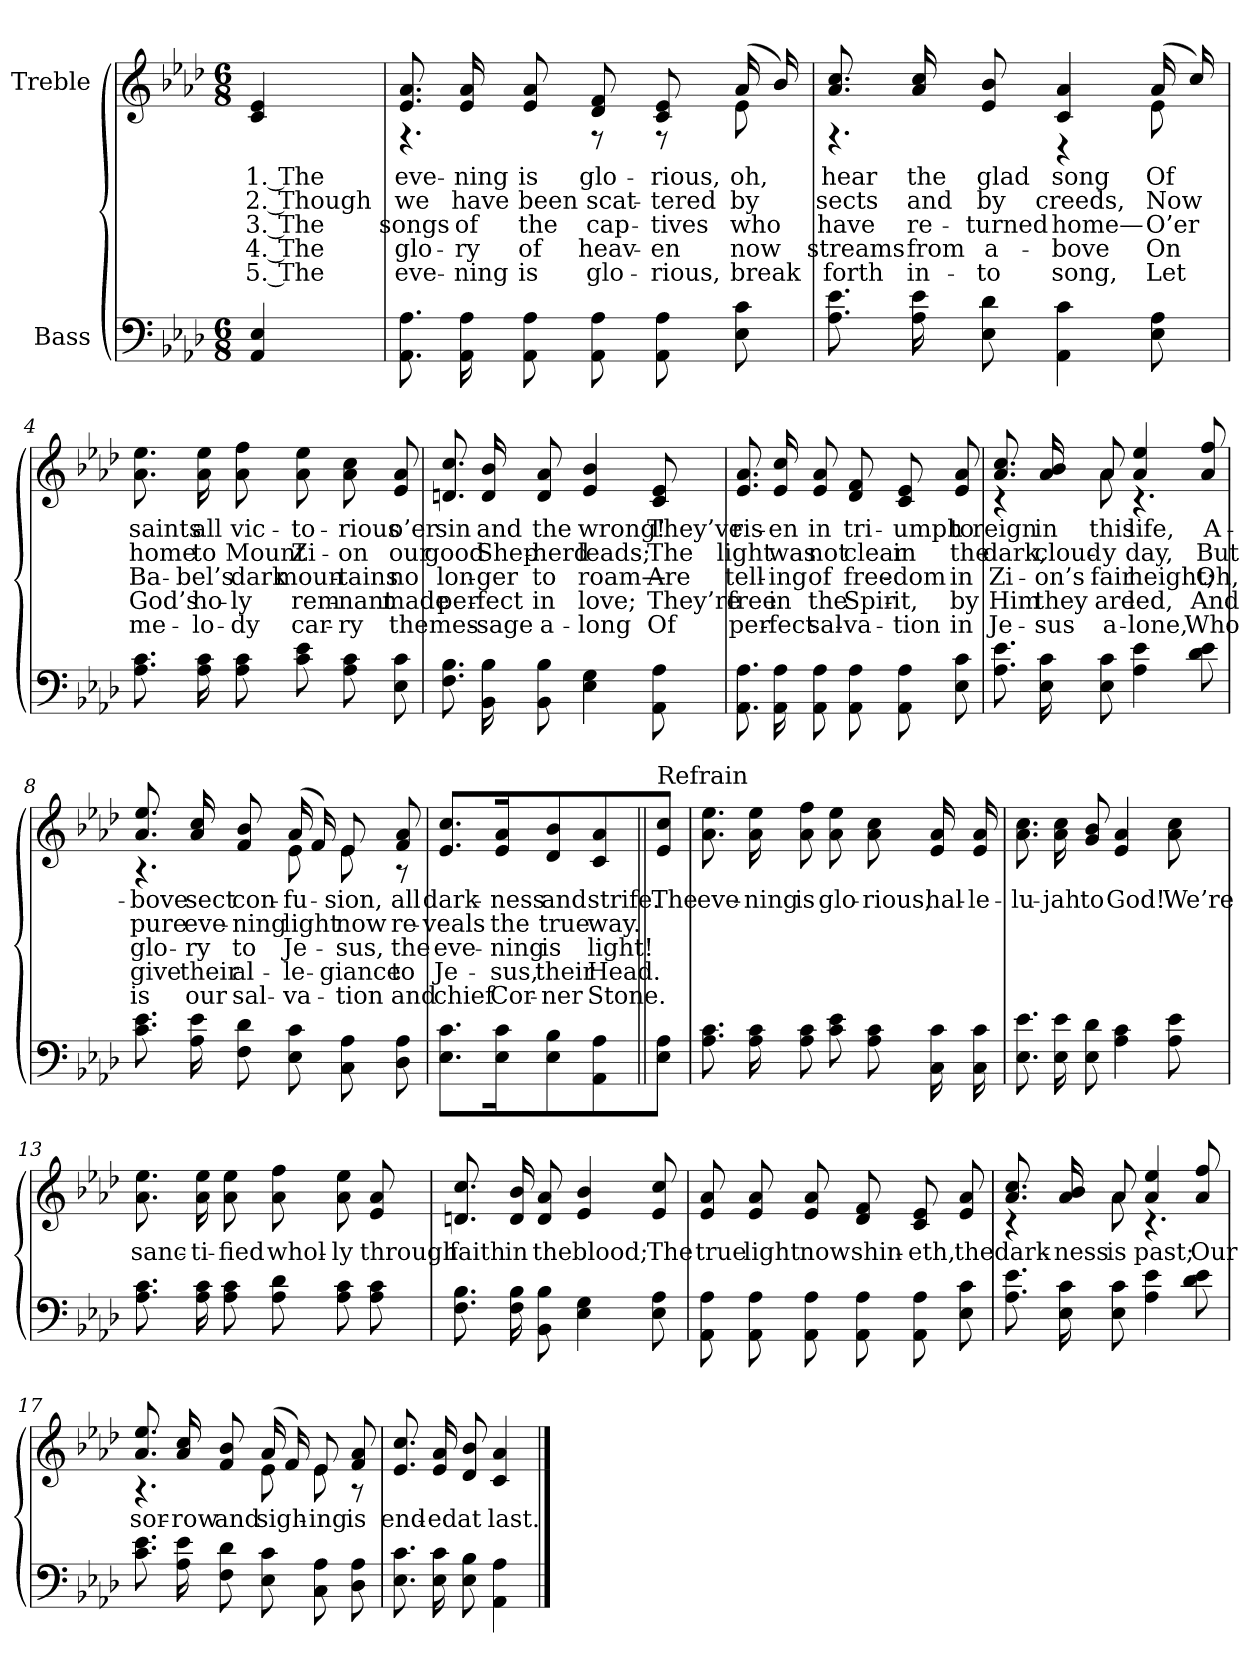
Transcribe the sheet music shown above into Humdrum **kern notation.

**kern	**kern	**text	**text	**text	**text	**text
*part2	*part1	*part1	*part1	*part1	*part1	*part1
*staff2	*staff1	*staff1	*staff1	*staff1	*staff1	*staff1
*I"Bass	*I"Treble	*	*	*	*	*
*clefF4	*clefG2	*	*	*	*	*
*k[b-e-a-d-]	*k[b-e-a-d-]	*	*	*	*	*
*A-:	*A-:	*	*	*	*	*
*M6/8	*M6/8	*	*	*	*	*
*MM68	*MM68	*	*	*	*	*
=1	=1	=1	=1	=1	=1	=1
8AA- 8E-J	8c 8e-J	-1. The	-2. Though	-3. The	-4. The	-5. The
=2	=2	=2	=2	=2	=2	=2
*	*^	*	*	*	*	*
8.AA- 8.A-L	8.e- 8.a-L	4.r	-eve-	-we	-songs	-glo-	-eve-
16AA- 16A-	16e- 16a-	.	-ning	-have	-of	-ry	-ning
8AA- 8A-	8e- 8a-	.	-is	-been	-the	-of	-is
8AA- 8A-L	8d- 8fL	8r	-glo-	-scat-	-cap-	-heav-	-glo-
8AA- 8A-	8c 8e-	8r	-rious,	-tered	-tives	-en	-rious,
8E- 8c	(16a-	8e-	-oh,	-by	-who	-now	-break
.	16b-)	.	.	.	.	.	.
=3	=3	=3	=3	=3	=3	=3	=3
8.A- 8.e-L	8.a- 8.ccL	4.r	-hear	-sects	-have	-streams	-forth
16A- 16e-	16a- 16cc	.	-the	-and	-re-	-from	-in-
8E- 8d-	8e- 8b-	.	-glad	-by	-turned	-a-	-to
4AA- 4c	4c 4a-	4r	-song	-creeds,	-home—	-bove	-song,
8E- 8A-	(16a-	8e-	-Of	-Now	-O’er	-On	-Let
.	16cc)	.	.	.	.	.	.
*	*v	*v	*	*	*	*	*
=4	=4	=4	=4	=4	=4	=4
8.A- 8.cL	8.a- 8.ee-L	-saints	-home	-Ba-	-God’s	-me-
16A- 16c	16a- 16ee-	-all	-to	-bel’s	-ho-	-lo-
8A- 8c	8a- 8ff	-vic-	-Mount	-dark	-ly	-dy
8c 8e-L	8a- 8ee-L	-to-	-Zi-	-moun-	-rem-	-car-
8A- 8c	8a- 8cc	-rious	-on	-tains	-nant	-ry
8E- 8c	8e- 8a-	-o’er	-our	-no	-made	-the
=5	=5	=5	=5	=5	=5	=5
8.F 8.B-L	8.d 8.ccL	-sin	-good	-lon-	-per-	-mes-
16BB- 16B-	16d 16b-	-and	-Shep-	-ger	-fect	-sage
8BB- 8B-	8d 8a-	-the	-herd	-to	-in	-a-
4E- 4G	4e- 4b-	-wrong!	-leads;	-roam—	-love;	-long
8AA- 8A-	8c 8e-	-They’ve	-The	-Are	-They’re	-Of
=6	=6	=6	=6	=6	=6	=6
8.AA- 8.A-L	8.e- 8.a-L	-ris-	-light	-tell-	-free	-per-
16AA- 16A-	16e- 16cc	-en	-was	-ing	-in	-fect
8AA- 8A-	8e- 8a-	-in	-not	-of	-the	-sal-
8AA- 8A-L	8d- 8fL	-tri-	-clear	-free-	-Spir-	-va-
8AA- 8A-	8c 8e-	-umph	-in	-dom	-it,	-tion
8E- 8c	8e- 8a-	-to	-the	-in	-by	-in
=7	=7	=7	=7	=7	=7	=7
*	*^	*	*	*	*	*
8.A- 8.e-L	8.a- 8.ccL	4r	-reign	-dark,	-Zi-	-Him	-Je-
16E- 16c	16a- 16b-	.	-in	-cloud-	-on’s	-they	-sus
8E- 8c	8a-	8a-	-this	-y	-fair	-are	-a-
4A- 4e-	4a- 4ee-	4.r	-life,	-day,	-height;	-led,	-lone,
8d- 8e-	8a- 8ff	.	-A-	-But	-Oh,	-And	-Who
=8	=8	=8	=8	=8	=8	=8	=8
8.c 8.e-L	8.a- 8.ee-L	4.r	-bove	-pure	-glo-	-give	-is
16A- 16e-	16a- 16cc	.	-sect	-eve-	-ry	-their	-our
8F 8d-	8f 8b-	.	-con-	-ning	-to	-al-	-sal-
8E- 8cL	(16a-LL	8e-L	-fu-	-light	-Je-	-le-	-va-
.	16f)	.	.	.	.	.	.
8C 8A-	8e-	8e-	-sion,	-now	-sus,	-giance	-tion
8D- 8A-	8f 8a-	8r	-all	-re-	-the	-to	-and
*	*v	*v	*	*	*	*	*
=9	=9	=9	=9	=9	=9	=9
8.E- 8.cL	8.e- 8.ccL	-dark-	-veals	-eve-	-Je-	-chief
16E- 16c	16e- 16a-	-ness	-the	-ning	-sus,	-Cor-
8E- 8B-	8d- 8b-	-and	-true	-is	-their	-ner
4AA- 4A-	4c 4a-	-strife.	-way.	-light!	-Head.	-Stone.
=10||	=10||	=10||	=10||	=10||	=10||	=10||
!	!LO:TX:a:t=Refrain	!	!	!	!	!
8E- 8A-J	8e- 8ccJ	-The	.	.	.	.
=11	=11	=11	=11	=11	=11	=11
8.A- 8.cL	8.a- 8.ee-L	-eve-	.	.	.	.
16A- 16c	16a- 16ee-	-ning	.	.	.	.
8A- 8c	8a- 8ff	-is	.	.	.	.
8c 8e-L	8a- 8ee-L	-glo-	.	.	.	.
8A- 8c	8a- 8cc	-rious,	.	.	.	.
16C 16c	16e- 16a-	-hal-	.	.	.	.
16C 16c	16e- 16a-	-le-	.	.	.	.
=12	=12	=12	=12	=12	=12	=12
8.E- 8.e-L	8.a- 8.ccL	-lu-	.	.	.	.
16E- 16e-	16a- 16cc	-jah	.	.	.	.
8E- 8d-	8g 8b-	-to	.	.	.	.
4A- 4c	4e- 4a-	-God!	.	.	.	.
8A- 8e-	8a- 8cc	-We’re	.	.	.	.
=13	=13	=13	=13	=13	=13	=13
8.A- 8.cL	8.a- 8.ee-L	-sanc-	.	.	.	.
16A- 16c	16a- 16ee-	-ti-	.	.	.	.
8A- 8c	8a- 8ee-	-fied	.	.	.	.
8A- 8d-L	8a- 8ffL	-whol-	.	.	.	.
8A- 8c	8a- 8ee-	-ly	.	.	.	.
8A- 8c	8e- 8a-	-through	.	.	.	.
=14	=14	=14	=14	=14	=14	=14
8.F 8.B-L	8.d 8.ccL	-faith	.	.	.	.
16F 16B-	16d 16b-	-in	.	.	.	.
8BB- 8B-	8d 8a-	-the	.	.	.	.
4E- 4G	4e- 4b-	-blood;	.	.	.	.
8E- 8A-	8e- 8cc	-The	.	.	.	.
=15	=15	=15	=15	=15	=15	=15
8AA- 8A-L	8e- 8a-L	-true	.	.	.	.
8AA- 8A-	8e- 8a-	-light	.	.	.	.
8AA- 8A-	8e- 8a-	-now	.	.	.	.
8AA- 8A-L	8d- 8fL	-shin-	.	.	.	.
8AA- 8A-	8c 8e-	-eth,	.	.	.	.
8E- 8c	8e- 8a-	-the	.	.	.	.
=16	=16	=16	=16	=16	=16	=16
*	*^	*	*	*	*	*
8.A- 8.e-L	8.a- 8.ccL	4r	-dark-	.	.	.	.
16E- 16c	16a- 16b-	.	-ness	.	.	.	.
8E- 8c	8a-	8a-	-is	.	.	.	.
4A- 4e-	4a- 4ee-	4.r	-past;	.	.	.	.
8d- 8e-	8a- 8ff	.	-Our	.	.	.	.
=17	=17	=17	=17	=17	=17	=17	=17
8.c 8.e-L	8.a- 8.ee-L	4.r	-sor-	.	.	.	.
16A- 16e-	16a- 16cc	.	-row	.	.	.	.
8F 8d-	8f 8b-	.	-and	.	.	.	.
8E- 8cL	(16a-LL	8e-L	-sigh-	.	.	.	.
.	16f)	.	.	.	.	.	.
8C 8A-	8e-	8e-	-ing	.	.	.	.
8D- 8A-	8f 8a-	8r	-is	.	.	.	.
*	*v	*v	*	*	*	*	*
=18	=18	=18	=18	=18	=18	=18
8.E- 8.cL	8.e- 8.ccL	-end-	.	.	.	.
16E- 16c	16e- 16a-	-ed	.	.	.	.
8E- 8B-	8d- 8b-	-at	.	.	.	.
4AA- 4A-	4c 4a-	-last.	.	.	.	.
==	==	==	==	==	==	==
*-	*-	*-	*-	*-	*-	*-
